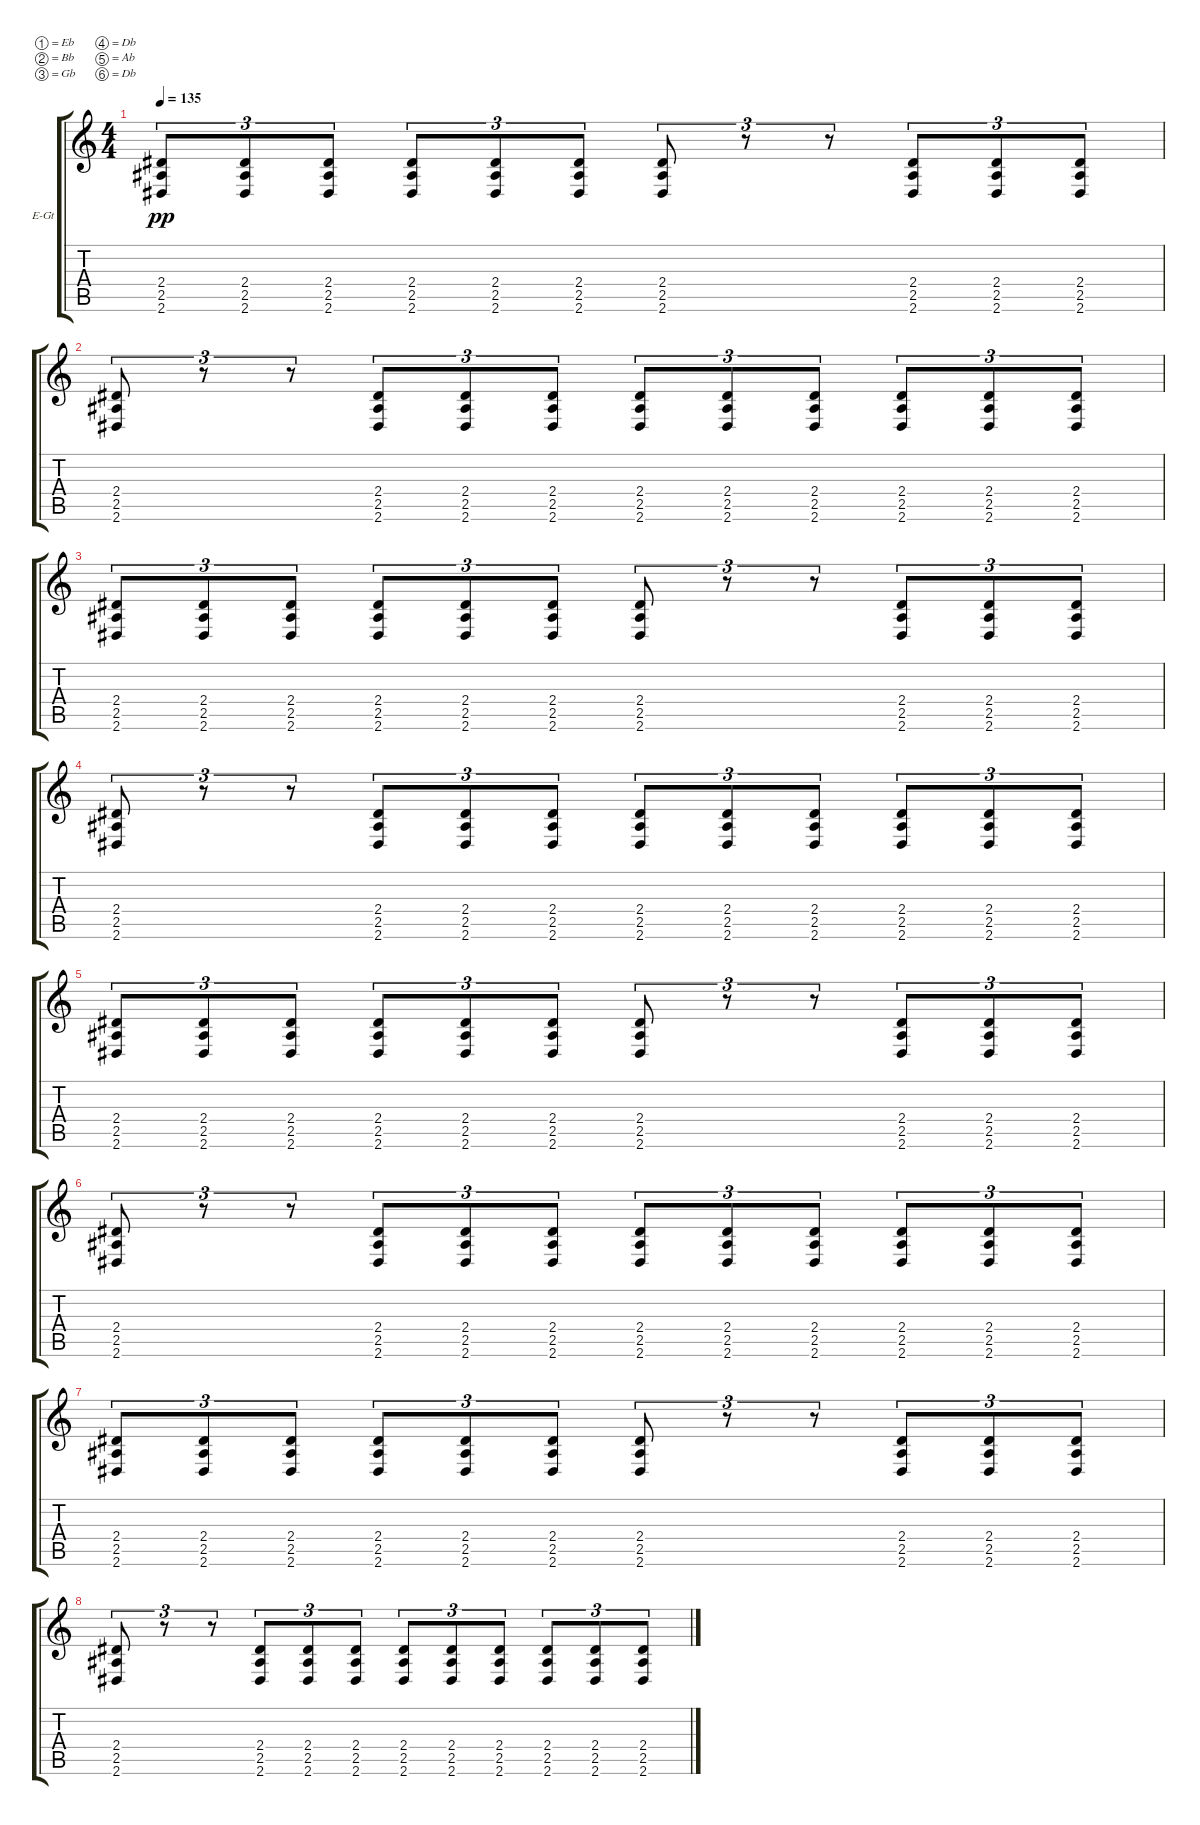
\bracketExtendMode groupsimilarinstruments
\firstSystemTrackNameOrientation horizontal
\otherSystemsTrackNameOrientation horizontal
\track ("Electric Guitar" "E-Gt") {instrument distortionguitar}
\staff {score tabs}
\tuning (Eb4 Bb3 Gb3 Db3 Ab2 Db2)
\ts (4 4)
\tempo 135
\clef g2
\scale
0.333333
\ks c
(2.4 2.5 2.6).8{tu (3 2) dy pp} (2.4 2.5 2.6).8{tu (3 2)} (2.4 2.5 2.6).8{tu (3 2)} (2.4 2.5 2.6).8{tu (3 2)} (2.4 2.5 2.6).8{tu (3 2)} (2.4 2.5 2.6).8{tu (3 2)} (2.4 2.5 2.6).8{tu (3 2)} r.8{tu (3 2)} r.8{tu (3 2)} (2.4 2.5 2.6).8{tu (3 2)} (2.4 2.5 2.6).8{tu (3 2)} (2.4 2.5 2.6).8{tu (3 2)} |
\scale
0.333333 (2.4 2.5 2.6).8{tu (3 2)} r.8{tu (3 2)} r.8{tu (3 2)} (2.4 2.5 2.6).8{tu (3 2)} (2.4 2.5 2.6).8{tu (3 2)} (2.4 2.5 2.6).8{tu (3 2)} (2.4 2.5 2.6).8{tu (3 2)} (2.4 2.5 2.6).8{tu (3 2)} (2.4 2.5 2.6).8{tu (3 2)} (2.4 2.5 2.6).8{tu (3 2)} (2.4 2.5 2.6).8{tu (3 2)} (2.4 2.5 2.6).8{tu (3 2)} |
\scale
0.333333 (2.4 2.5 2.6).8{tu (3 2)} (2.4 2.5 2.6).8{tu (3 2)} (2.4 2.5 2.6).8{tu (3 2)} (2.4 2.5 2.6).8{tu (3 2)} (2.4 2.5 2.6).8{tu (3 2)} (2.4 2.5 2.6).8{tu (3 2)} (2.4 2.5 2.6).8{tu (3 2)} r.8{tu (3 2)} r.8{tu (3 2)} (2.4 2.5 2.6).8{tu (3 2)} (2.4 2.5 2.6).8{tu (3 2)} (2.4 2.5 2.6).8{tu (3 2)} |
\scale
0.333333 (2.4 2.5 2.6).8{tu (3 2)} r.8{tu (3 2)} r.8{tu (3 2)} (2.4 2.5 2.6).8{tu (3 2)} (2.4 2.5 2.6).8{tu (3 2)} (2.4 2.5 2.6).8{tu (3 2)} (2.4 2.5 2.6).8{tu (3 2)} (2.4 2.5 2.6).8{tu (3 2)} (2.4 2.5 2.6).8{tu (3 2)} (2.4 2.5 2.6).8{tu (3 2)} (2.4 2.5 2.6).8{tu (3 2)} (2.4 2.5 2.6).8{tu (3 2)} |
\scale
0.333333 (2.4 2.5 2.6).8{tu (3 2)} (2.4 2.5 2.6).8{tu (3 2)} (2.4 2.5 2.6).8{tu (3 2)} (2.4 2.5 2.6).8{tu (3 2)} (2.4 2.5 2.6).8{tu (3 2)} (2.4 2.5 2.6).8{tu (3 2)} (2.4 2.5 2.6).8{tu (3 2)} r.8{tu (3 2)} r.8{tu (3 2)} (2.4 2.5 2.6).8{tu (3 2)} (2.4 2.5 2.6).8{tu (3 2)} (2.4 2.5 2.6).8{tu (3 2)} |
\scale
0.333333 (2.4 2.5 2.6).8{tu (3 2)} r.8{tu (3 2)} r.8{tu (3 2)} (2.4 2.5 2.6).8{tu (3 2)} (2.4 2.5 2.6).8{tu (3 2)} (2.4 2.5 2.6).8{tu (3 2)} (2.4 2.5 2.6).8{tu (3 2)} (2.4 2.5 2.6).8{tu (3 2)} (2.4 2.5 2.6).8{tu (3 2)} (2.4 2.5 2.6).8{tu (3 2)} (2.4 2.5 2.6).8{tu (3 2)} (2.4 2.5 2.6).8{tu (3 2)} |
\scale
0.333333 (2.4 2.5 2.6).8{tu (3 2)} (2.4 2.5 2.6).8{tu (3 2)} (2.4 2.5 2.6).8{tu (3 2)} (2.4 2.5 2.6).8{tu (3 2)} (2.4 2.5 2.6).8{tu (3 2)} (2.4 2.5 2.6).8{tu (3 2)} (2.4 2.5 2.6).8{tu (3 2)} r.8{tu (3 2)} r.8{tu (3 2)} (2.4 2.5 2.6).8{tu (3 2)} (2.4 2.5 2.6).8{tu (3 2)} (2.4 2.5 2.6).8{tu (3 2)} |
\scale
0.333333 (2.4 2.5 2.6).8{tu (3 2)} r.8{tu (3 2)} r.8{tu (3 2)} (2.4 2.5 2.6).8{tu (3 2)} (2.4 2.5 2.6).8{tu (3 2)} (2.4 2.5 2.6).8{tu (3 2)} (2.4 2.5 2.6).8{tu (3 2)} (2.4 2.5 2.6).8{tu (3 2)} (2.4 2.5 2.6).8{tu (3 2)} (2.4 2.5 2.6).8{tu (3 2)} (2.4 2.5 2.6).8{tu (3 2)} (2.4 2.5 2.6).8{tu (3 2)}
